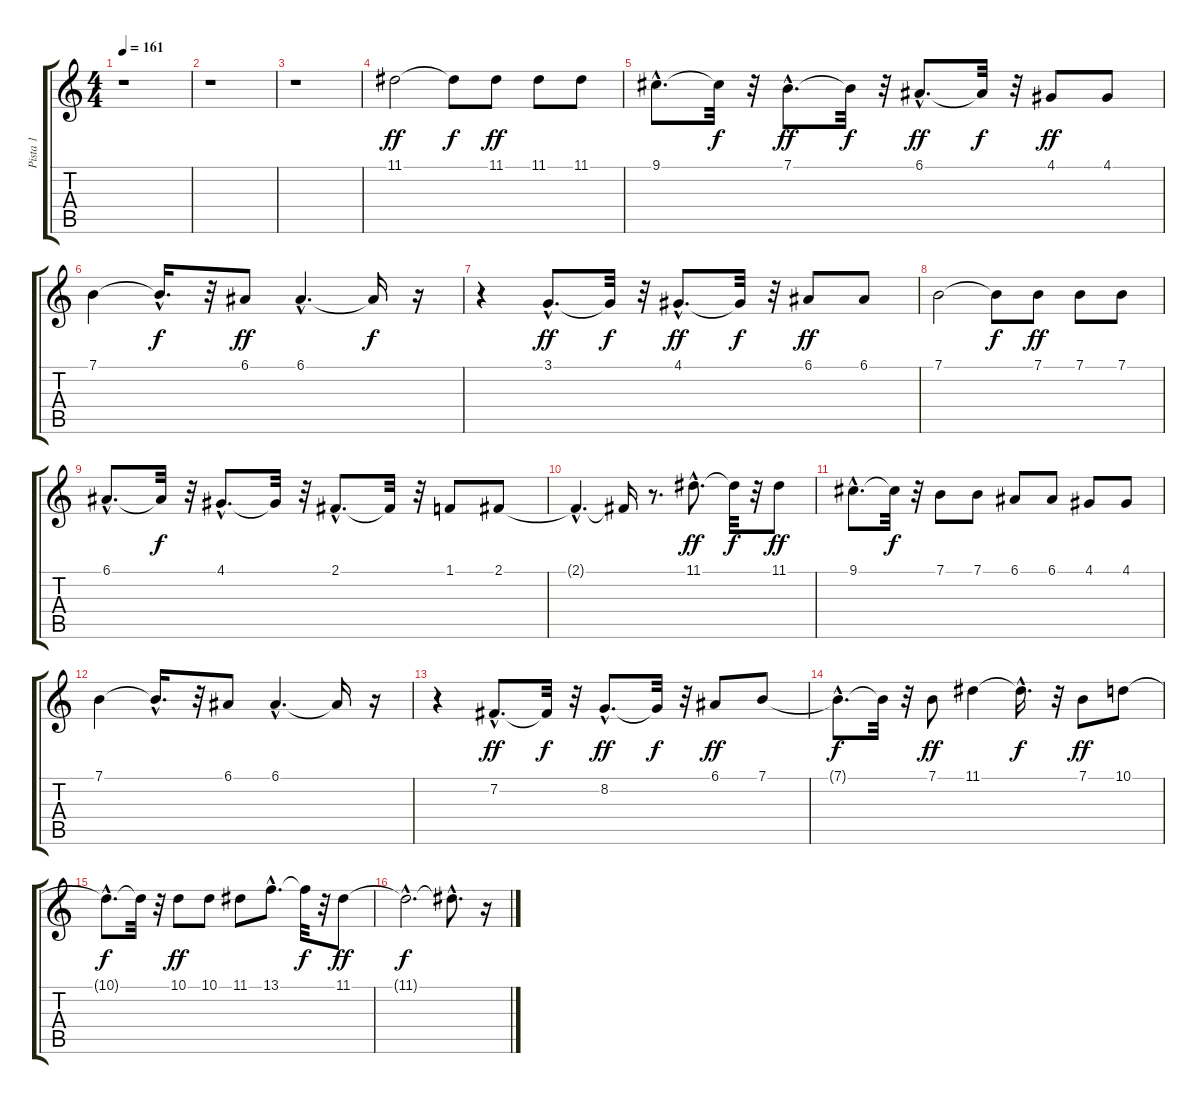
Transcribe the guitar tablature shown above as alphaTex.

\track ("Pista 1" "Pista 1") {instrument vibraphone}
\staff {score tabs}
\tuning (E4 B3 G3 D3 A2 E2) {hide}
\ts (4 4)
\tempo 161
\clef g2
\ks c
r.1{dy f} |
r.1 |
r.1 |
11.1.2{dy ff} 11.1{t}.8{dy f} 11.1.8{dy ff} 11.1.8 11.1.8 |
9.1{hac}.8{d} 9.1{t}.32{dy f} r.32 7.1{hac}.8{d dy ff} 7.1{t}.32{dy f} r.32 6.1{hac}.8{d dy ff} 6.1{t}.32{dy f} r.32 4.1.8{dy ff} 4.1.8 |
7.1.4 7.1{hac t}.16{d dy f} r.32 6.1.8{dy ff} 6.1{hac}.4{d} 6.1{t}.16{dy f} r.16 |
r.4 3.1{hac}.8{d dy ff} 3.1{t}.32{dy f} r.32 4.1{hac}.8{d dy ff} 4.1{t}.32{dy f} r.32 6.1.8{dy ff} 6.1.8 |
7.1.2 7.1{t}.8{dy f} 7.1.8{dy ff} 7.1.8 7.1.8 |
6.1{hac}.8{d} 6.1{t}.32{dy f} r.32 4.1{hac}.8{d} 4.1{t}.32 r.32 2.1{hac}.8{d} 2.1{t}.32 r.32 1.1.8 2.1.8 |
2.1{hac t}.4{d} 2.1{t}.16 r.8{d} 11.1{hac}.8{d dy ff} 11.1{t}.32{dy f} r.32 11.1.8{dy ff} |
9.1{hac}.8{d} 9.1{t}.32{dy f} r.32 7.1.8 7.1.8 6.1.8 6.1.8 4.1.8 4.1.8 |
7.1.4 7.1{hac t}.16{d} r.32 6.1.8 6.1{hac}.4{d} 6.1{t}.16 r.16 |
r.4 7.2{hac}.8{d dy ff} 7.2{t}.32{dy f} r.32 8.2{hac}.8{d dy ff} 8.2{t}.32{dy f} r.32 6.1.8{dy ff} 7.1.8 |
7.1{hac t}.8{d dy f} 7.1{t}.32 r.32 7.1.8{dy ff} 11.1.4 11.1{hac t}.16{d dy f} r.32 7.1.8{dy ff} 10.1.8 |
10.1{hac t}.8{d dy f} 10.1{t}.32 r.32 10.1.8{dy ff} 10.1.8 11.1.8 13.1{hac}.8{d} 13.1{t}.32{dy f} r.32 11.1.8{dy ff} |
11.1{hac t}.2{d dy f} 11.1{hac t}.8{d} r.16
